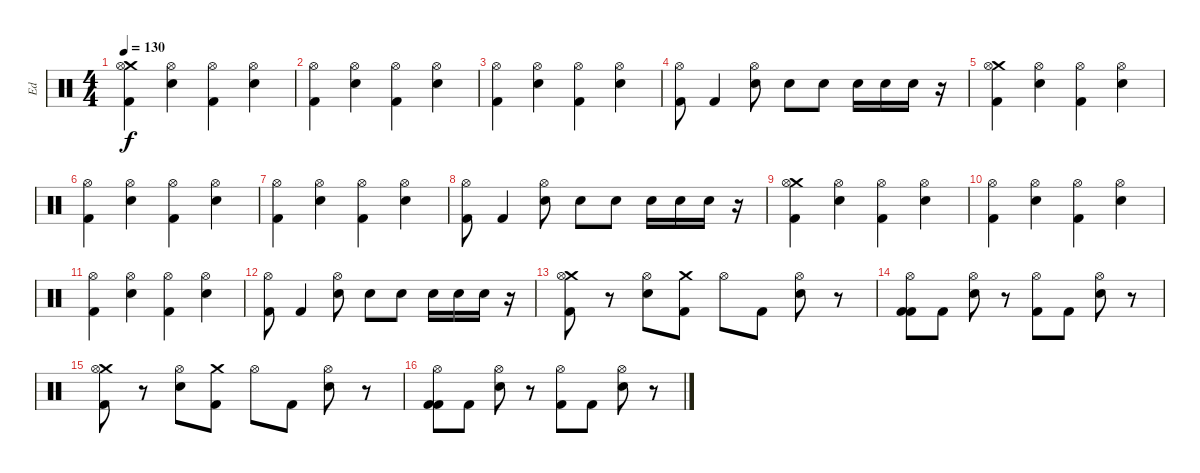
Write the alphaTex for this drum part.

\track ("Ed" "Ed") {instrument percussion}
\staff {score}
\articulation defaults
\ts (4 4)
\tempo 130
\clef neutral
\ks c
("Kick (hit) 2" "Crash medium (hit)" "Hi-Hat (open)").4{dy f} ("Snare (hit) 2" "Hi-Hat (open)").4 ("Kick (hit) 2" "Hi-Hat (open)").4 ("Snare (hit) 2" "Hi-Hat (open)").4 |
("Kick (hit) 2" "Hi-Hat (open)").4 ("Snare (hit) 2" "Hi-Hat (open)").4 ("Kick (hit) 2" "Hi-Hat (open)").4 ("Snare (hit) 2" "Hi-Hat (open)").4 |
("Kick (hit) 2" "Hi-Hat (open)").4 ("Hi-Hat (open)" "Snare (hit) 2").4 ("Hi-Hat (open)" "Kick (hit) 2").4 ("Hi-Hat (open)" "Snare (hit) 2").4 |
("Hi-Hat (open)" "Kick (hit) 2").8 "Kick (hit) 2".4 ("Hi-Hat (open)" "Snare (hit) 2").8 "Snare (hit) 2".8 "Snare (hit) 2".8 "Snare (hit) 2".16 "Snare (hit) 2".16 "Snare (hit) 2".16 r.16 |
("Kick (hit) 2" "Crash medium (hit)" "Hi-Hat (open)").4 ("Snare (hit) 2" "Hi-Hat (open)").4 ("Kick (hit) 2" "Hi-Hat (open)").4 ("Snare (hit) 2" "Hi-Hat (open)").4 |
("Kick (hit) 2" "Hi-Hat (open)").4 ("Snare (hit) 2" "Hi-Hat (open)").4 ("Kick (hit) 2" "Hi-Hat (open)").4 ("Snare (hit) 2" "Hi-Hat (open)").4 |
("Kick (hit) 2" "Hi-Hat (open)").4 ("Hi-Hat (open)" "Snare (hit) 2").4 ("Hi-Hat (open)" "Kick (hit) 2").4 ("Hi-Hat (open)" "Snare (hit) 2").4 |
("Hi-Hat (open)" "Kick (hit) 2").8 "Kick (hit) 2".4 ("Hi-Hat (open)" "Snare (hit) 2").8 "Snare (hit) 2".8 "Snare (hit) 2".8 "Snare (hit) 2".16 "Snare (hit) 2".16 "Snare (hit) 2".16 r.16 |
("Kick (hit) 2" "Crash medium (hit)" "Hi-Hat (open)").4 ("Snare (hit) 2" "Hi-Hat (open)").4 ("Kick (hit) 2" "Hi-Hat (open)").4 ("Snare (hit) 2" "Hi-Hat (open)").4 |
("Kick (hit) 2" "Hi-Hat (open)").4 ("Snare (hit) 2" "Hi-Hat (open)").4 ("Kick (hit) 2" "Hi-Hat (open)").4 ("Snare (hit) 2" "Hi-Hat (open)").4 |
("Kick (hit) 2" "Hi-Hat (open)").4 ("Hi-Hat (open)" "Snare (hit) 2").4 ("Hi-Hat (open)" "Kick (hit) 2").4 ("Hi-Hat (open)" "Snare (hit) 2").4 |
("Hi-Hat (open)" "Kick (hit) 2").8 "Kick (hit) 2".4 ("Hi-Hat (open)" "Snare (hit) 2").8 "Snare (hit) 2".8 "Snare (hit) 2".8 "Snare (hit) 2".16 "Snare (hit) 2".16 "Snare (hit) 2".16 r.16 |
("Crash medium (hit)" "Hi-Hat (open)" "Kick (hit) 2").8 r.8 ("Hi-Hat (open)" "Snare (hit) 2").8 ("Crash medium (hit)" "Kick (hit) 2").8 "Hi-Hat (open)".8 "Kick (hit) 2".8 ("Hi-Hat (open)" "Snare (hit) 2").8 r.8 |
("Hi-Hat (open)" "Kick (hit) 2" "Kick (hit) 2").8 "Kick (hit) 2".8 ("Hi-Hat (open)" "Snare (hit) 2").8 r.8 ("Hi-Hat (open)" "Kick (hit) 2").8 "Kick (hit) 2".8 ("Hi-Hat (open)" "Snare (hit) 2").8 r.8 |
("Crash medium (hit)" "Hi-Hat (open)" "Kick (hit) 2").8 r.8 ("Hi-Hat (open)" "Snare (hit) 2").8 ("Crash medium (hit)" "Kick (hit) 2").8 "Hi-Hat (open)".8 "Kick (hit) 2".8 ("Hi-Hat (open)" "Snare (hit) 2").8 r.8 |
("Hi-Hat (open)" "Kick (hit) 2" "Kick (hit) 2").8 "Kick (hit) 2".8 ("Hi-Hat (open)" "Snare (hit) 2").8 r.8 ("Hi-Hat (open)" "Kick (hit) 2").8 "Kick (hit) 2".8 ("Hi-Hat (open)" "Snare (hit) 2").8 r.8
